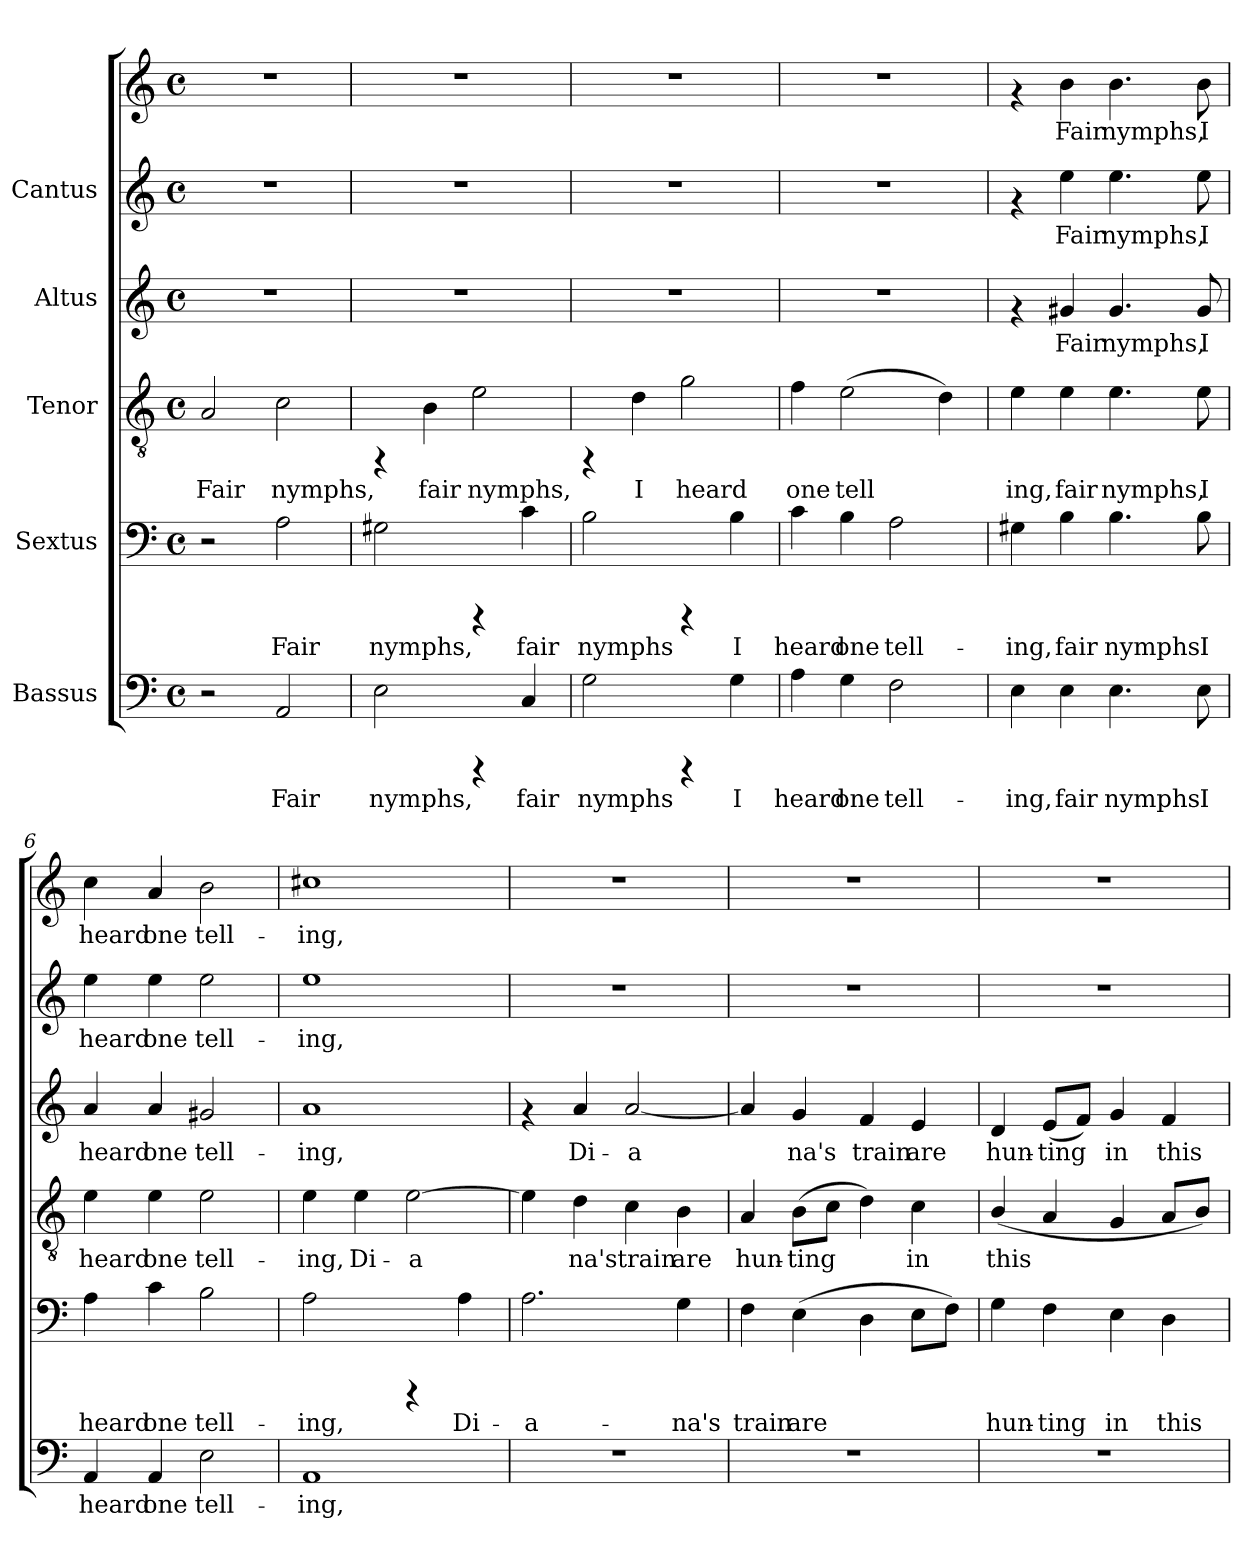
**kern	**text	**kern	**text	**kern	**text	**kern	**text	**kern	**text	**kern	**text
*part5	*part5	*part4	*part4	*part3	*part3	*part2	*part2	*part1	*part1	*part1	*part1
*staff6	*staff6	*staff5	*staff5	*staff4	*staff4	*staff3	*staff3	*staff2	*staff2	*staff1	*staff1
*I"Bassus	*	*I"Sextus	*	*I"Tenor	*	*I"Altus	*	*I"Cantus	*	*	*
!!LO:PB:g=z
*stria5	*	*stria5	*	*stria5	*	*stria5	*	*stria5	*	*stria5	*
*clefF4	*	*clefF4	*	*clefGv2	*	*clefG2	*	*clefG2	*	*clefG2	*
*M4/4	*	*M4/4	*	*M4/4	*	*M4/4	*	*M4/4	*	*M4/4	*
*met(c)	*	*met(c)	*	*met(c)	*	*met(c)	*	*met(c)	*	*met(c)	*
*MM120	*	*MM120	*	*MM120	*	*MM120	*	*MM120	*	*MM120	*
=1	=1	=1	=1	=1	=1	=1	=1	=1	=1	=1	=1
!	!	!	!	!	!LO:LY:b:cj	!	!	!	!	!	!
2r	.	2r	.	2A/	Fair	1r	.	1r	.	1r	.
!	!LO:LY:b:cj	!	!LO:LY:b:cj	!	!LO:LY:b:cj	!	!	!	!	!	!
2AA/	Fair	2A\	Fair	2c\	nymphs,	.	.	.	.	.	.
=2	=2	=2	=2	=2	=2	=2	=2	=2	=2	=2	=2
!	!LO:LY:b:cj	!	!LO:LY:b:cj	!	!	!	!	!	!	!	!
2E\	nymphs,	2G#X\	nymphs,	4rFF	.	1r	.	1r	.	1r	.
!	!	!	!	!	!LO:LY:b:cj	!	!	!	!	!	!
.	.	.	.	4B\	fair	.	.	.	.	.	.
!	!	!	!	!	!LO:LY:b:cj	!	!	!	!	!	!
4rCCC	.	4rCCC	.	2e\	nymphs,	.	.	.	.	.	.
!	!LO:LY:b:cj	!	!LO:LY:b:cj	!	!	!	!	!	!	!	!
4C/	fair	4c\	fair	.	.	.	.	.	.	.	.
=3	=3	=3	=3	=3	=3	=3	=3	=3	=3	=3	=3
!	!LO:LY:b:cj	!	!LO:LY:b:cj	!	!	!	!	!	!	!	!
2G\	nymphs	2B\	nymphs	4rFF	.	1r	.	1r	.	1r	.
!	!	!	!	!	!LO:LY:b:cj	!	!	!	!	!	!
.	.	.	.	4d\	I	.	.	.	.	.	.
!	!	!	!	!	!LO:LY:b:cj	!	!	!	!	!	!
4rCCC	.	4rCCC	.	2g\	heard	.	.	.	.	.	.
!	!LO:LY:b:cj	!	!LO:LY:b:cj	!	!	!	!	!	!	!	!
4G\	I	4B\	I	.	.	.	.	.	.	.	.
=4	=4	=4	=4	=4	=4	=4	=4	=4	=4	=4	=4
!	!LO:LY:b:cj	!	!LO:LY:b:cj	!	!LO:LY:b:cj	!	!	!	!	!	!
4A\	heard	4c\	heard	4f\	one	1r	.	1r	.	1r	.
!	!LO:LY:b:cj	!	!LO:LY:b:cj	!	!LO:LY:b:cj	!	!	!	!	!	!
4G\	one	4B\	one	(>2e\	tell-	.	.	.	.	.	.
!	!LO:LY:b:cj	!	!LO:LY:b:cj	!	!	!	!	!	!	!	!
2F\	tell-	2A\	tell-	.	.	.	.	.	.	.	.
!	!	!	!	!	!LO:LY:b:cj	!	!	!	!	!	!
.	.	.	.	4d\)	--	.	.	.	.	.	.
=5	=5	=5	=5	=5	=5	=5	=5	=5	=5	=5	=5
!	!LO:LY:b:cj	!	!LO:LY:b:cj	!	!LO:LY:b:cj	!	!	!	!	!	!
4E\	-ing,	4G#X\	-ing,	4e\	-ing,	4rf	.	4rf	.	4rf	.
!	!LO:LY:b:cj	!	!LO:LY:b:cj	!	!LO:LY:b:cj	!	!LO:LY:b:cj	!	!LO:LY:b:cj	!	!LO:LY:b:cj
4E\	fair	4B\	fair	4e\	fair	4g#X/	Fair	4ee\	Fair	4b\	Fair
!	!LO:LY:b:cj	!	!LO:LY:b:cj	!	!LO:LY:b:cj	!	!LO:LY:b:cj	!	!LO:LY:b:cj	!	!LO:LY:b:cj
4.E\	nymphs	4.B\	nymphs	4.e\	nymphs,	4.g#/	nymphs,	4.ee\	nymphs,	4.b\	nymphs,
!	!LO:LY:b:cj	!	!LO:LY:b:cj	!	!LO:LY:b:cj	!	!LO:LY:b:cj	!	!LO:LY:b:cj	!	!LO:LY:b:cj
8E\	I	8B\	I	8e\	I	8g#/	I	8ee\	I	8b\	I
!!LO:LB:g=z
=6	=6	=6	=6	=6	=6	=6	=6	=6	=6	=6	=6
!	!LO:LY:b:cj	!	!LO:LY:b:cj	!	!LO:LY:b:cj	!	!LO:LY:b:cj	!	!LO:LY:b:cj	!	!LO:LY:b:cj
4AA/	heard	4A\	heard	4e\	heard	4a/	heard	4ee\	-heard	4cc\	heard
!	!LO:LY:b:cj	!	!LO:LY:b:cj	!	!LO:LY:b:cj	!	!LO:LY:b:cj	!	!LO:LY:b:cj	!	!LO:LY:b:cj
4AA/	one	4c\	one	4e\	one	4a/	one	4ee\	one	4a/	one
!	!LO:LY:b:cj	!	!LO:LY:b:cj	!	!LO:LY:b:cj	!	!LO:LY:b:cj	!	!LO:LY:b:cj	!	!LO:LY:b:cj
2E\	tell-	2B\	tell-	2e\	tell-	2g#X/	tell-	2ee\	tell-	2b\	tell-
=7	=7	=7	=7	=7	=7	=7	=7	=7	=7	=7	=7
!	!LO:LY:b:cj	!	!LO:LY:b:cj	!	!LO:LY:b:cj	!	!LO:LY:b:cj	!	!LO:LY:b:cj	!	!LO:LY:b:cj
1AA	-ing,	2A\	-ing,	4e\	-ing,	1a	-ing,	1ee	ing,	1cc#X	-ing,
!	!	!	!	!	!LO:LY:b:cj	!	!	!	!	!	!
.	.	.	.	4e\	Di-	.	.	.	.	.	.
!	!	!	!	!	!LO:LY:b:cj	!	!	!	!	!	!
.	.	4rCCC	.	[>2e\	-a-	.	.	.	.	.	.
!	!	!	!LO:LY:b:cj	!	!	!	!	!	!	!	!
.	.	4A\	Di-	.	.	.	.	.	.	.	.
=8	=8	=8	=8	=8	=8	=8	=8	=8	=8	=8	=8
!	!	!	!LO:LY:b:cj	!	!LO:LY:b:cj	!	!	!	!	!	!
1r	.	2.A\	-a-	4e\]	-	4rf	.	1r	.	1r	.
!	!	!	!	!	!LO:LY:b:cj	!	!LO:LY:b:cj	!	!	!	!
.	.	.	.	4d\	na's	4a/	Di-	.	.	.	.
!	!	!	!	!	!LO:LY:b:cj	!	!LO:LY:b:cj	!	!	!	!
.	.	.	.	4c\	train	[<2a/	-a-	.	.	.	.
!	!	!	!LO:LY:b:cj	!	!LO:LY:b:cj	!	!	!	!	!	!
.	.	4G\	-na's	4B\	are	.	.	.	.	.	.
=9	=9	=9	=9	=9	=9	=9	=9	=9	=9	=9	=9
!	!	!	!LO:LY:b:cj	!	!LO:LY:b:cj	!	!LO:LY:b:cj	!	!	!	!
1r	.	4F\	train	4A/	hun-	4a/]	-	1r	.	1r	.
!	!	!	!LO:LY:b:cj	!	!LO:LY:b:cj	!	!LO:LY:b:cj	!	!	!	!
.	.	(>4E\	are	(>8B\L	-ting	4g/	na's	.	.	.	.
!	!	!	!	!	!LO:LY:b:cj	!	!	!	!	!	!
.	.	.	.	8c\J	.	.	.	.	.	.	.
!	!	!	!LO:LY:b:cj	!	!LO:LY:b:cj	!	!LO:LY:b:cj	!	!	!	!
.	.	4D\	.	4d\)	.	4f/	train	.	.	.	.
!	!	!	!LO:LY:b:cj	!	!LO:LY:b:cj	!	!LO:LY:b:cj	!	!	!	!
.	.	8E\L	.	4c\	in	4e/	are	.	.	.	.
!	!	!	!LO:LY:b:cj	!	!	!	!	!	!	!	!
.	.	8F\J)	.	.	.	.	.	.	.	.	.
=10	=10	=10	=10	=10	=10	=10	=10	=10	=10	=10	=10
!	!	!	!LO:LY:b:cj	!	!LO:LY:b:cj	!	!LO:LY:b:cj	!	!	!	!
1r	.	4G\	hun-	(<4B/	this	4d/	hun-	1r	.	1r	.
!	!	!	!LO:LY:b:cj	!	!LO:LY:b:cj	!	!LO:LY:b:cj	!	!	!	!
.	.	4F\	-ting	4A/	.	(<8e/L	-ting	.	.	.	.
!	!	!	!	!	!	!	!LO:LY:b:cj	!	!	!	!
.	.	.	.	.	.	8f/J)	.	.	.	.	.
!	!	!	!LO:LY:b:cj	!	!LO:LY:b:cj	!	!LO:LY:b:cj	!	!	!	!
.	.	4E\	in	4G/	.	4g/	in	.	.	.	.
!	!	!	!LO:LY:b:cj	!	!LO:LY:b:cj	!	!LO:LY:b:cj	!	!	!	!
.	.	4D\	this	8A/L	.	4f/	this	.	.	.	.
!	!	!	!	!	!LO:LY:b:cj	!	!	!	!	!	!
.	.	.	.	8B/J)	.	.	.	.	.	.	.
=	=	=	=	=	=	=	=	=	=	=	=
*-	*-	*-	*-	*-	*-	*-	*-	*-	*-	*-	*-
